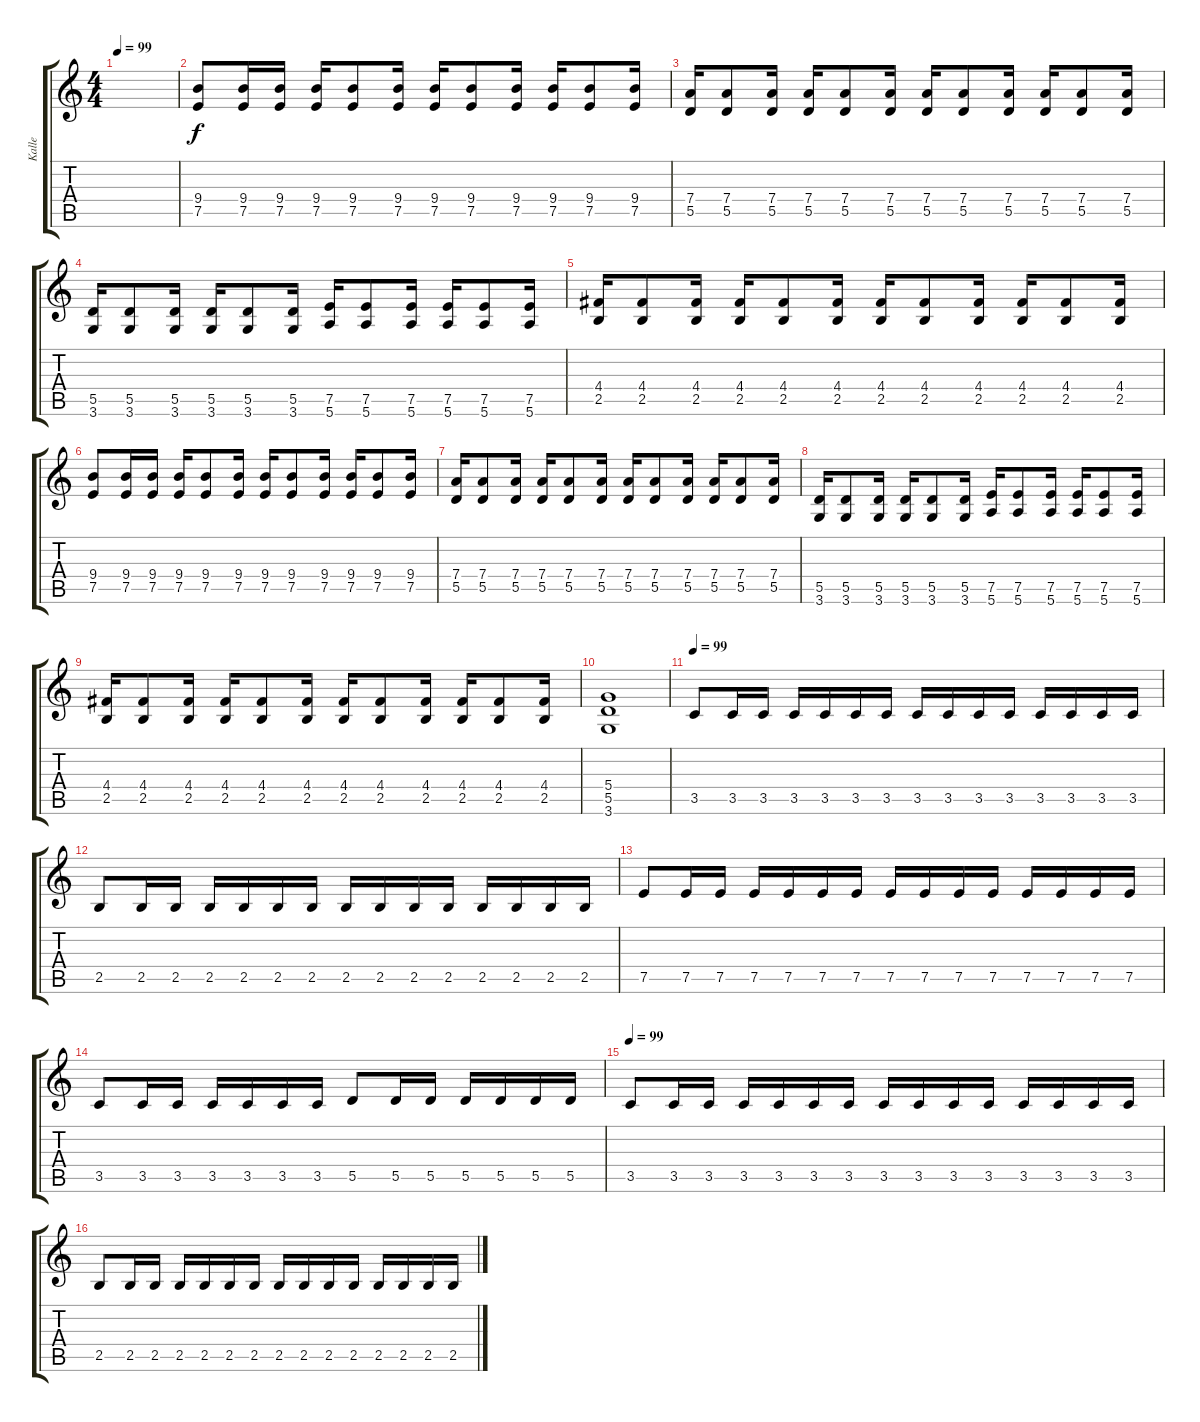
\track ("Kalle" "Kalle") {instrument distortionguitar}
\staff {score tabs}
\tuning (E4 B3 G3 D3 A2 E2) {hide}
\ts (4 4)
\tempo 99
\clef g2
\ks c
|
(9.4 7.5).8{instrument distortionguitar} (9.4 7.5).16 (9.4 7.5).16 (9.4 7.5).16 (9.4 7.5).8 (9.4 7.5).16 (9.4 7.5).16 (9.4 7.5).8 (9.4 7.5).16 (9.4 7.5).16 (9.4 7.5).8 (9.4 7.5).16 |
(7.4 5.5).16 (7.4 5.5).8 (7.4 5.5).16 (7.4 5.5).16 (7.4 5.5).8 (7.4 5.5).16 (7.4 5.5).16 (7.4 5.5).8 (7.4 5.5).16 (7.4 5.5).16 (7.4 5.5).8 (7.4 5.5).16 |
(5.5 3.6).16 (5.5 3.6).8 (5.5 3.6).16 (5.5 3.6).16 (5.5 3.6).8 (5.5 3.6).16 (7.5 5.6).16 (7.5 5.6).8 (7.5 5.6).16 (7.5 5.6).16 (7.5 5.6).8 (7.5 5.6).16 |
(4.4 2.5).16 (4.4 2.5).8 (4.4 2.5).16 (4.4 2.5).16 (4.4 2.5).8 (4.4 2.5).16 (4.4 2.5).16 (4.4 2.5).8 (4.4 2.5).16 (4.4 2.5).16 (4.4 2.5).8 (4.4 2.5).16 |
(9.4 7.5).8{instrument distortionguitar} (9.4 7.5).16 (9.4 7.5).16 (9.4 7.5).16 (9.4 7.5).8 (9.4 7.5).16 (9.4 7.5).16 (9.4 7.5).8 (9.4 7.5).16 (9.4 7.5).16 (9.4 7.5).8 (9.4 7.5).16 |
(7.4 5.5).16 (7.4 5.5).8 (7.4 5.5).16 (7.4 5.5).16 (7.4 5.5).8 (7.4 5.5).16 (7.4 5.5).16 (7.4 5.5).8 (7.4 5.5).16 (7.4 5.5).16 (7.4 5.5).8 (7.4 5.5).16 |
(5.5 3.6).16 (5.5 3.6).8 (5.5 3.6).16 (5.5 3.6).16 (5.5 3.6).8 (5.5 3.6).16 (7.5 5.6).16 (7.5 5.6).8 (7.5 5.6).16 (7.5 5.6).16 (7.5 5.6).8 (7.5 5.6).16 |
(4.4 2.5).16 (4.4 2.5).8 (4.4 2.5).16 (4.4 2.5).16 (4.4 2.5).8 (4.4 2.5).16 (4.4 2.5).16 (4.4 2.5).8 (4.4 2.5).16 (4.4 2.5).16 (4.4 2.5).8 (4.4 2.5).16 |
(5.4 5.5 3.6).1 |
\tempo 99
3.5.8{instrument electricguitarmuted} 3.5.16 3.5.16 3.5.16 3.5.16 3.5.16 3.5.16 3.5.16 3.5.16 3.5.16 3.5.16 3.5.16 3.5.16 3.5.16 3.5.16 |
2.5.8 2.5.16 2.5.16 2.5.16 2.5.16 2.5.16 2.5.16 2.5.16 2.5.16 2.5.16 2.5.16 2.5.16 2.5.16 2.5.16 2.5.16 |
7.5.8 7.5.16 7.5.16 7.5.16 7.5.16 7.5.16 7.5.16 7.5.16 7.5.16 7.5.16 7.5.16 7.5.16 7.5.16 7.5.16 7.5.16 |
3.5.8 3.5.16 3.5.16 3.5.16 3.5.16 3.5.16 3.5.16 5.5.8 5.5.16 5.5.16 5.5.16 5.5.16 5.5.16 5.5.16 |
\tempo 99
3.5.8{instrument electricguitarmuted} 3.5.16 3.5.16 3.5.16 3.5.16 3.5.16 3.5.16 3.5.16 3.5.16 3.5.16 3.5.16 3.5.16 3.5.16 3.5.16 3.5.16 |
2.5.8 2.5.16 2.5.16 2.5.16 2.5.16 2.5.16 2.5.16 2.5.16 2.5.16 2.5.16 2.5.16 2.5.16 2.5.16 2.5.16 2.5.16
